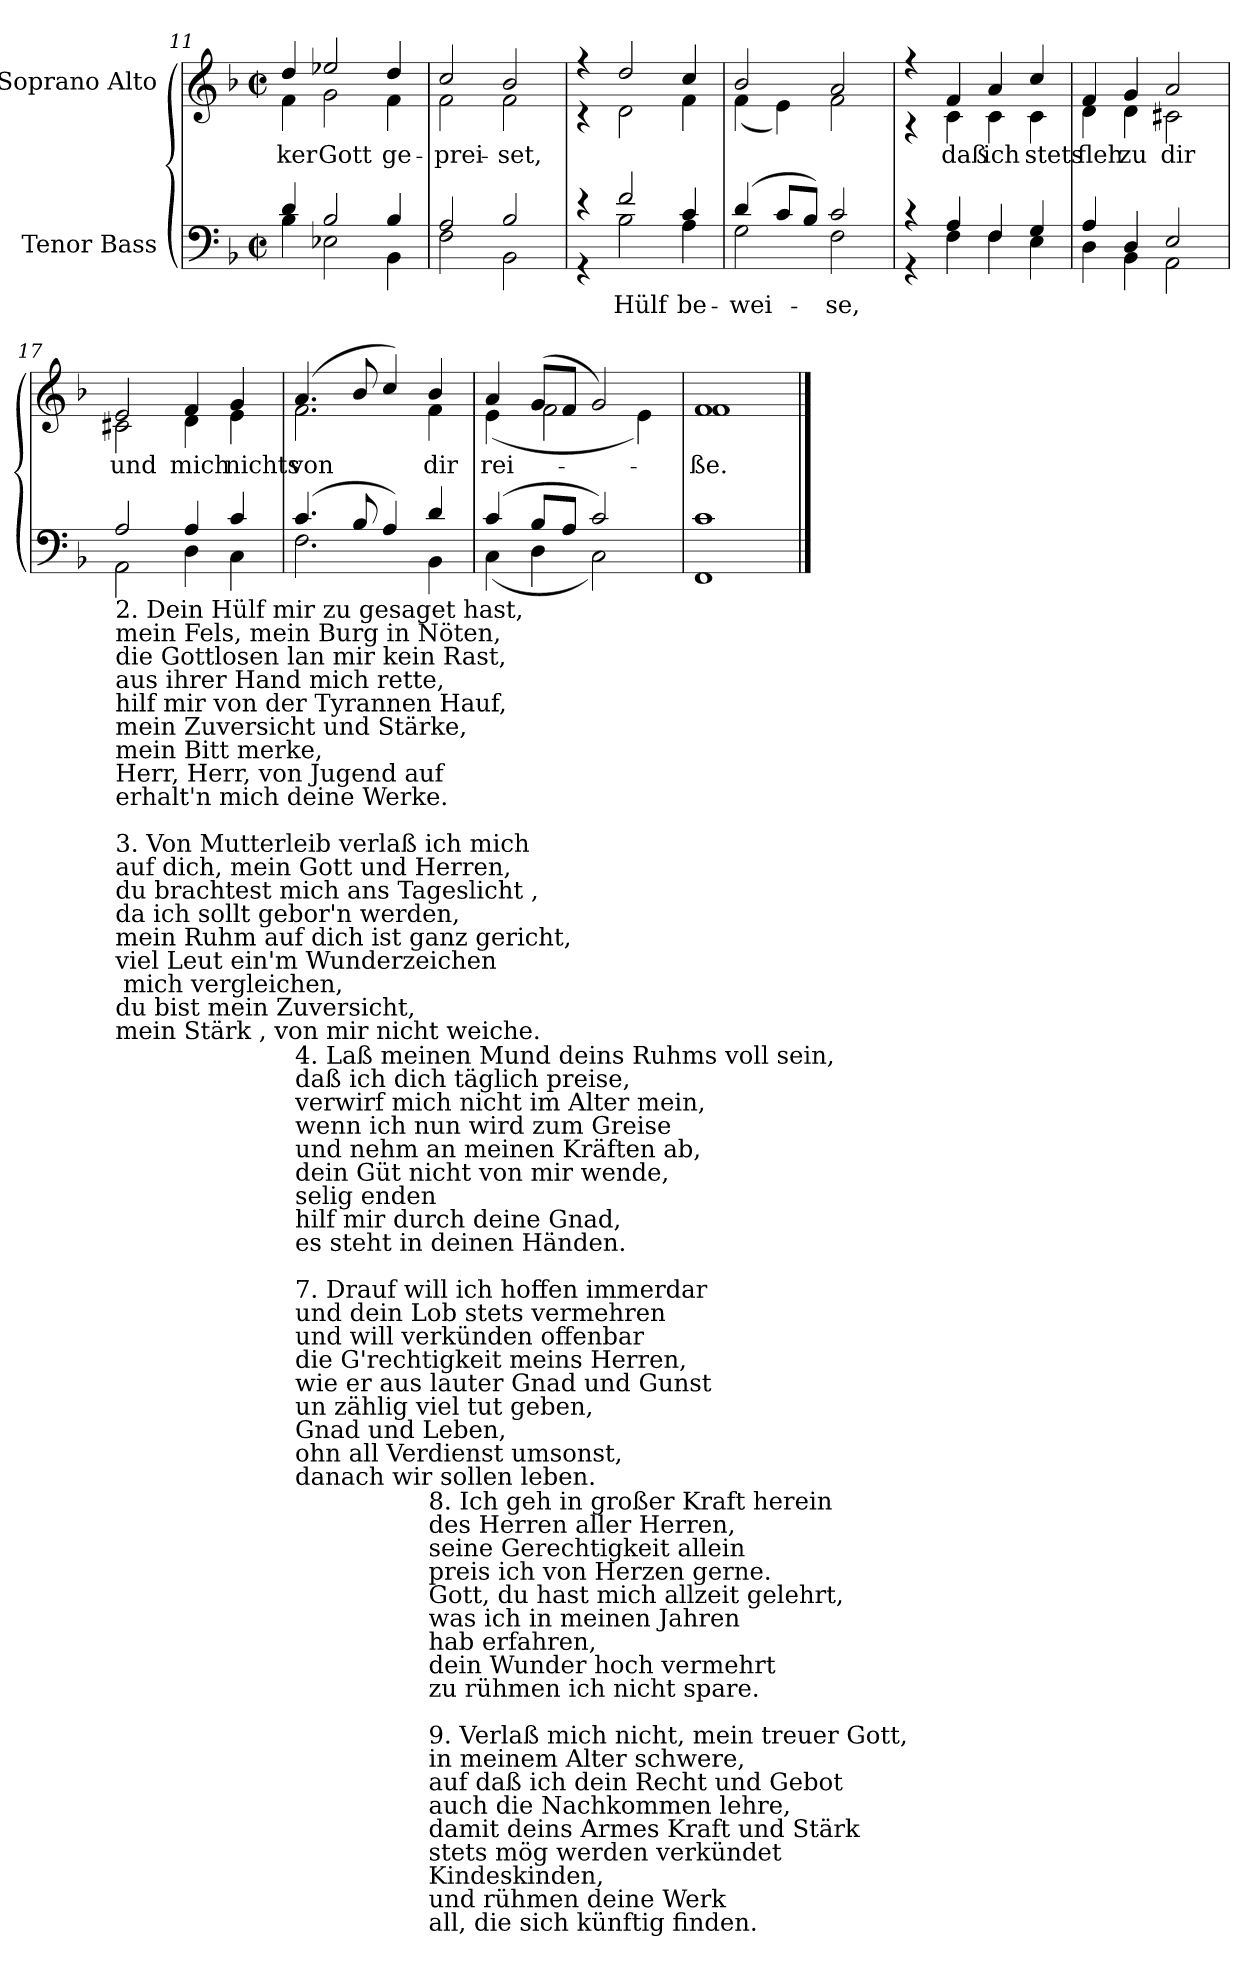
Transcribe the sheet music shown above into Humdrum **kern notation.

**kern	**text	**kern	**text
*part2	*part2	*part1	*part1
*staff2	*staff2	*staff1	*staff1
*I"Tenor Bass	*	*I"Soprano Alto	*
*clefF4	*	*clefG2	*
*k[b-]	*	*k[b-]	*
*F:	*	*F:	*
*M2/2	*	*M2/2	*
*met(c|)	*	*met(c|)	*
=11	=11	=11	=11
*^	*	*	*
!	!	!	!	!LO:LY:b
*	*	*	*^	*
4d/	4B-\	.	4dd/	4f\	-ker
!	!	!	!	!	!LO:LY:b
2B-/	2E-X\	.	2ee-X/	2g\	Gott
!	!	!	!	!	!LO:LY:b
4B-/	4BB-\	.	4dd/	4f\	ge-
=12	=12	=12	=12	=12	=12
!	!	!	!	!	!LO:LY:b
2A/	2F\	.	2cc/	2f\	-prei-
!	!	!	!	!	!LO:LY:b
2B-/	2BB-\	.	2b-/	2f\	-set,
=13	=13	=13	=13	=13	=13
4r	4r	.	4r	4r	.
!	!	!LO:LY:a	!	!	!
2f/	2B-\	Hülf	2dd/	2d\	.
!	!	!LO:LY:a	!	!	!
4c/	4A\	be-	4cc/	4f\	.
=14	=14	=14	=14	=14	=14
!	!	!LO:LY:a	!	!	!
(>4d/	2G\	-wei-	2b-/	(<4f\	.
8c/L	.	.	.	4e\)	.
8B-/J)	.	.	.	.	.
!	!	!LO:LY:a	!	!	!
2c/	2F\	se,	2a/	2f\	.
!!LO:LB:g=z	!!
=15	=15	=15	=15	=15	=15
4r	4r	.	4r	4r	.
!	!	!	!	!	!LO:LY:b
4A/	4F\	.	4f/	4c\	daß
!	!	!	!	!	!LO:LY:b
4F/	4F\	.	4a/	4c\	ich
!	!	!	!	!	!LO:LY:b
4G/	4E\	.	4cc/	4c\	stets
=16	=16	=16	=16	=16	=16
!	!	!	!	!	!LO:LY:b
4A/	4D\	.	4f/	4d\	fleh
!	!	!	!	!	!LO:LY:b
4D/	4BB-\	.	4g/	4d\	zu
!	!	!	!	!	!LO:LY:b
2E/	2AA\	.	2a/	2c#X\	dir
=17	=17	=17	=17	=17	=17
!LO:TX:b:t=2. Dein Hülf mir zu gesaget hast, \nmein Fels, mein Burg in Nöten, \ndie Gottlosen lan mir kein Rast, \naus ihrer Hand mich rette, \nhilf mir von der Tyrannen Hauf,\nmein Zuversicht und Stärke, \nmein Bitt merke, \nHerr, Herr, von Jugend auf\nerhalt'n mich deine Werke.\n\n3. Von Mutterleib verlaß ich mich \nauf dich, mein Gott und Herren, \ndu brachtest mich ans Tageslicht , \nda ich sollt gebor'n werden, \nmein Ruhm auf dich ist ganz gericht, \nviel Leut ein'm Wunderzeichen\n mich vergleichen, \ndu bist mein Zuversicht, \nmein Stärk , von mir nicht weiche.	!	!	!	!	!
!	!	!	!	!	!LO:LY:b
2A/	2AA\	.	2e/	2c#X\	und
!	!	!	!	!	!LO:LY:b
4A/	4D\	.	4f/	4d\	mich
!	!	!	!	!	!LO:LY:b
4c/	4C\	.	4g/	4e\	nichts
=18	=18	=18	=18	=18	=18
!LO:TX:b:t=4. Laß meinen Mund deins Ruhms voll sein, \ndaß ich dich täglich preise, \nverwirf mich nicht im Alter mein, \nwenn ich nun wird zum Greise \nund nehm an meinen Kräften ab, \ndein Güt nicht von mir wende, \nselig enden \nhilf mir durch deine Gnad, \nes steht in deinen Händen.\n\n7. Drauf will ich hoffen immerdar \nund dein Lob stets vermehren \nund will verkünden offenbar \ndie G'rechtigkeit meins Herren,\nwie er aus lauter Gnad und Gunst\nun zählig viel tut geben, \nGnad und Leben, \nohn all Verdienst umsonst,\ndanach wir sollen leben.	!	!	!	!	!
!	!	!	!	!	!LO:LY:b
(>4.c/	2.F\	.	(>4.a/	2.f\	von
8B-/	.	.	8b-/	.	.
4A/)	.	.	4cc/)	.	.
!LO:TX:b:t=8. Ich geh in großer Kraft herein \ndes Herren aller Herren, \nseine Gerechtigkeit allein \npreis ich von Herzen gerne. \nGott, du hast mich allzeit gelehrt, \nwas ich in meinen Jahren \nhab erfahren, \ndein Wunder hoch vermehrt \nzu rühmen ich nicht spare.\n\n9. Verlaß mich nicht, mein treuer Gott, \nin meinem Alter schwere, \nauf daß ich dein Recht und Gebot \nauch die Nachkommen lehre, \ndamit deins Armes Kraft und Stärk \nstets mög werden verkündet\nKindeskinden, \nund rühmen deine Werk\nall, die sich künftig finden.	!	!	!	!	!
!	!	!	!	!	!LO:LY:b
4d/	4BB-\	.	4b-/	4f\	dir
=19	=19	=19	=19	=19	=19
!	!	!	!	!	!LO:LY:b
(>4c/	(<4C\	.	4a/	(<4e\	rei-
8B-/L	4D\	.	(>8g/L	2f\	.
8A/J	.	.	8f/J	.	.
2c/)	2C\)	.	2g/)	.	.
.	.	.	.	4e\)	.
=20	=20	=20	=20	=20	=20
!	!	!	!	!	!LO:LY:b
1c/	1FF\	.	1f/	1f\	ße.
*v	*v	*	*	*	*
*	*	*v	*v	*
==	==	==	==
*-	*-	*-	*-
